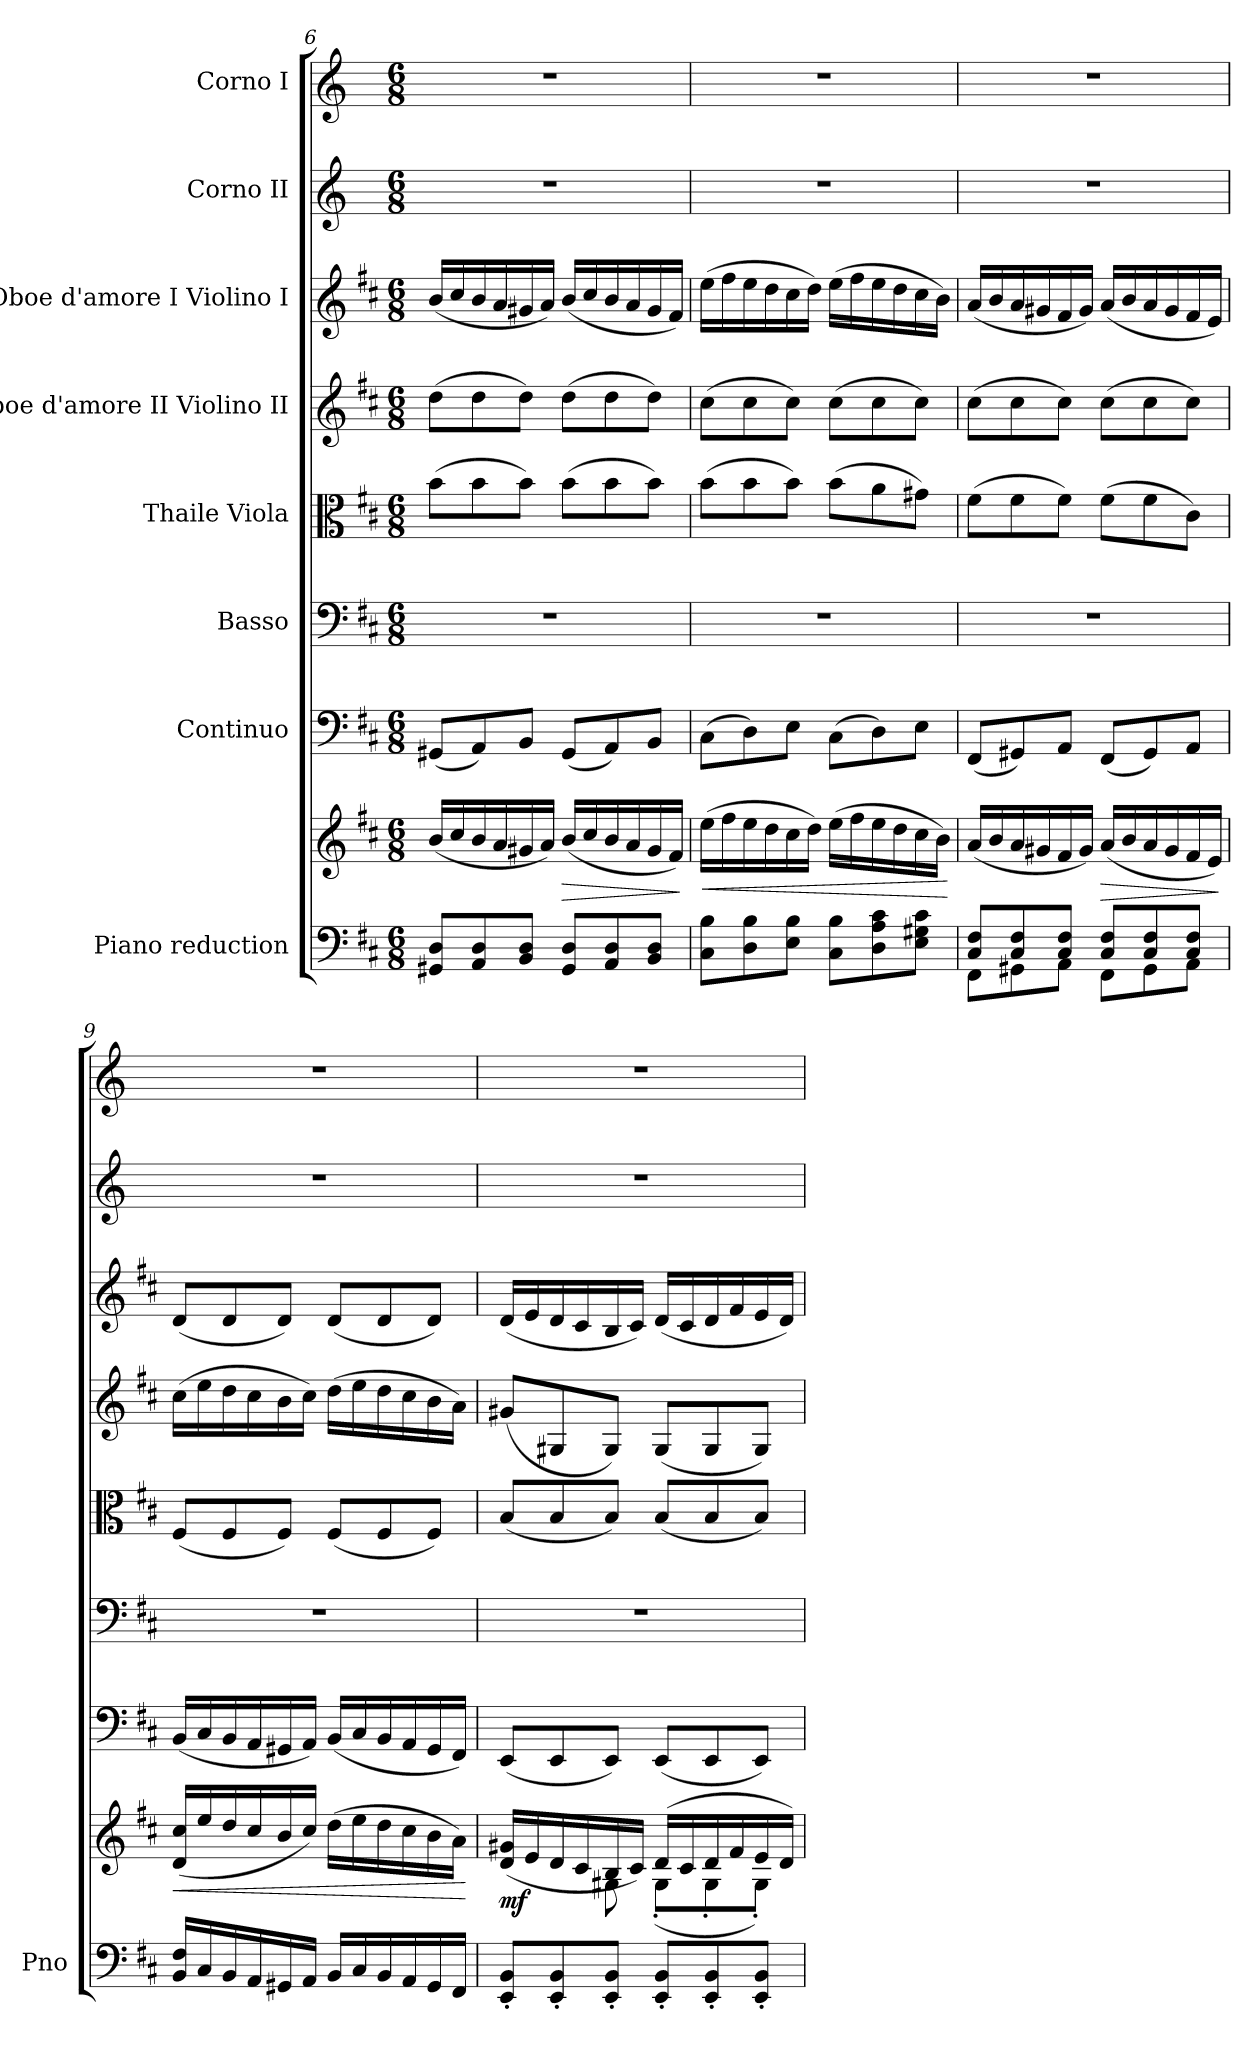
**kern	**kern	**dynam	**kern	**kern	**kern	**kern	**kern	**kern	**kern
*part8	*part8	*part8	*part7	*part6	*part5	*part4	*part3	*part2	*part1
*staff9	*staff8	*staff8/9	*staff7	*staff6	*staff5	*staff4	*staff3	*staff2	*staff1
*I"Piano reduction	*	*	*I"Continuo	*I"Basso	*I"Thaile Viola	*I"Oboe d'amore II Violino II	*I"Oboe d'amore I Violino I	*I"Corno II	*I"Corno I
*I'Pno	*	*	*	*	*	*	*	*	*
*clefF4	*clefG2	*	*clefF4	*clefF4	*clefC3	*clefG2	*clefG2	*clefG2	*clefG2
*	*	*	*	*	*	*	*	*ITrd3c5	*ITrd3c5
*k[f#c#]	*k[f#c#]	*	*k[f#c#]	*k[f#c#]	*k[f#c#]	*k[f#c#]	*k[f#c#]	*k[f#]	*k[f#]
*M6/8	*M6/8	*	*M6/8	*M6/8	*M6/8	*M6/8	*M6/8	*M6/8	*M6/8
=6	=6	=6	=6	=6	=6	=6	=6	=6	=6
8GG#X/ 8D/L	(<16b/LL	.	(<8GG#X/L	2.r	(>8b\L	(>8dd\L	(<16b/LL	2.r	2.r
.	16cc#/	.	.	.	.	.	16cc#/	.	.
8AA/ 8D/	16b/	.	8AA/)	.	8b\	8dd\	16b/	.	.
.	16a/	.	.	.	.	.	16a/	.	.
8BB/ 8D/J	16g#X/	.	8BB/J	.	8b\J)	8dd\J)	16g#X/	.	.
.	16a/JJ)	.	.	.	.	.	16a/JJ)	.	.
!	!	!LO:HP:b	!	!	!	!	!	!	!
8GG#/ 8D/L	(<16b/LL	>	(<8GG#/L	.	(>8b\L	(>8dd\L	(<16b/LL	.	.
.	16cc#/	.	.	.	.	.	16cc#/	.	.
8AA/ 8D/	16b/	.	8AA/)	.	8b\	8dd\	16b/	.	.
.	16a/	.	.	.	.	.	16a/	.	.
8BB/ 8D/J	16g#/	.	8BB/J	.	8b\J)	8dd\J)	16g#/	.	.
.	16f#/JJ)	.	.	.	.	.	16f#/JJ)	.	.
.	.	]	.	.	.	.	.	.	.
!!LO:LB:g=z
=7	=7	=7	=7	=7	=7	=7	=7	=7	=7
!	!	!LO:HP:b	!	!	!	!	!	!	!
8C#\ 8B\L	(>16ee\LL	<	(>8C#\L	2.r	(>8b\L	(>8cc#\L	(>16ee\LL	2.r	2.r
.	16ff#\	.	.	.	.	.	16ff#\	.	.
8D\ 8B\	16ee\	.	8D\)	.	8b\	8cc#\	16ee\	.	.
.	16dd\	.	.	.	.	.	16dd\	.	.
8E\ 8B\J	16cc#\	.	8E\J	.	8b\J)	8cc#\J)	16cc#\	.	.
.	16dd\JJ)	.	.	.	.	.	16dd\JJ)	.	.
8C#\ 8B\L	(>16ee\LL	.	(>8C#\L	.	(>8b\L	(>8cc#\L	(>16ee\LL	.	.
.	16ff#\	.	.	.	.	.	16ff#\	.	.
8D\ 8A\ 8c#\	16ee\	.	8D\)	.	8a\	8cc#\	16ee\	.	.
.	16dd\	.	.	.	.	.	16dd\	.	.
8E\ 8G#X\ 8c#\J	16cc#\	.	8E\J	.	8g#X\J)	8cc#\J)	16cc#\	.	.
.	16b\JJ)	.	.	.	.	.	16b\JJ)	.	.
.	.	[	.	.	.	.	.	.	.
=8	=8	=8	=8	=8	=8	=8	=8	=8	=8
*^	*	*	*	*	*	*	*	*	*
8C#/ 8F#/L	8FF#\L	(<16a/LL	.	(<8FF#/L	2.r	(>8f#\L	(>8cc#\L	(<16a/LL	2.r	2.r
.	.	16b/	.	.	.	.	.	16b/	.	.
8C#/ 8F#/	8GG#X\	16a/	.	8GG#X/)	.	8f#\	8cc#\	16a/	.	.
.	.	16g#X/	.	.	.	.	.	16g#X/	.	.
8C#/ 8F#/J	8AA\J	16f#/	.	8AA/J	.	8f#\J)	8cc#\J)	16f#/	.	.
.	.	16g#/JJ)	.	.	.	.	.	16g#/JJ)	.	.
!	!	!	!LO:HP:b	!	!	!	!	!	!	!
8C#/ 8F#/L	8FF#\L	(<16a/LL	>	(<8FF#/L	.	(>8f#\L	(>8cc#\L	(<16a/LL	.	.
.	.	16b/	.	.	.	.	.	16b/	.	.
8C#/ 8F#/	8GG#\	16a/	.	8GG#/)	.	8f#\	8cc#\	16a/	.	.
.	.	16g#/	.	.	.	.	.	16g#/	.	.
8C#/ 8F#/J	8AA\J	16f#/	.	8AA/J	.	8c#\J)	8cc#\J)	16f#/	.	.
.	.	16e/JJ)	.	.	.	.	.	16e/JJ)	.	.
*v	*v	*	*	*	*	*	*	*	*	*
.	.	]	.	.	.	.	.	.	.
=9	=9	=9	=9	=9	=9	=9	=9	=9	=9
!	!	!LO:HP:b	!	!	!	!	!	!	!
16BB/ 16F#/LL	(<16d/ 16cc#/LL	<	(<16BB/LL	2.r	(<8F#/L	(>16cc#\LL	(<8d/L	2.r	2.r
16C#/	16ee/	.	16C#/	.	.	16ee\	.	.	.
16BB/	16dd/	.	16BB/	.	8F#/	16dd\	8d/	.	.
16AA/	16cc#/	.	16AA/	.	.	16cc#\	.	.	.
16GG#X/	16b/	.	16GG#X/	.	8F#/J)	16b\	8d/J)	.	.
16AA/JJ	16cc#/JJ)	.	16AA/JJ)	.	.	16cc#\JJ)	.	.	.
16BB/LL	(>16dd\LL	.	(<16BB/LL	.	(<8F#/L	(>16dd\LL	(<8d/L	.	.
16C#/	16ee\	.	16C#/	.	.	16ee\	.	.	.
16BB/	16dd\	.	16BB/	.	8F#/	16dd\	8d/	.	.
16AA/	16cc#\	.	16AA/	.	.	16cc#\	.	.	.
16GG#/	16b\	.	16GG#/	.	8F#/J)	16b\	8d/J)	.	.
16FF#/JJ	16a\JJ)	.	16FF#/JJ)	.	.	16a\JJ)	.	.	.
.	.	[	.	.	.	.	.	.	.
=10	=10	=10	=10	=10	=10	=10	=10	=10	=10
*	*^	*	*	*	*	*	*	*	*
!	!	!	!LO:DY:b	!	!	!	!	!	!	!
8EE/' 8BB/'L	(>16d/ 16g#X/LL	4ryy	mf	(<8EE/L	2.r	(<8B/L	(<8g#X/L	(<16d/LL	2.r	2.r
.	16e/	.	.	.	.	.	.	16e/	.	.
8EE/' 8BB/'	16d/	.	.	8EE/	.	8B/	8G#X/	16d/	.	.
.	16c#/	.	.	.	.	.	.	16c#/	.	.
8EE/' 8BB/'J	16B/	8G#X\	.	8EE/J)	.	8B/J)	8G#/J)	16B/	.	.
.	16c#/JJ)	.	.	.	.	.	.	16c#/JJ)	.	.
8EE/' 8BB/'L	(>16d/LL	(<8G#'\L	.	(<8EE/L	.	(<8B/L	(<8G#/L	(<16d/LL	.	.
.	16c#/	.	.	.	.	.	.	16c#/	.	.
8EE/' 8BB/'	16d/	8G#'\	.	8EE/	.	8B/	8G#/	16d/	.	.
.	16f#/	.	.	.	.	.	.	16f#/	.	.
8EE/' 8BB/'J	16e/	8G#'\J)	.	8EE/J)	.	8B/J)	8G#/J)	16e/	.	.
.	16d/JJ)	.	.	.	.	.	.	16d/JJ)	.	.
*	*v	*v	*	*	*	*	*	*	*	*
=	=	=	=	=	=	=	=	=	=
*-	*-	*-	*-	*-	*-	*-	*-	*-	*-
